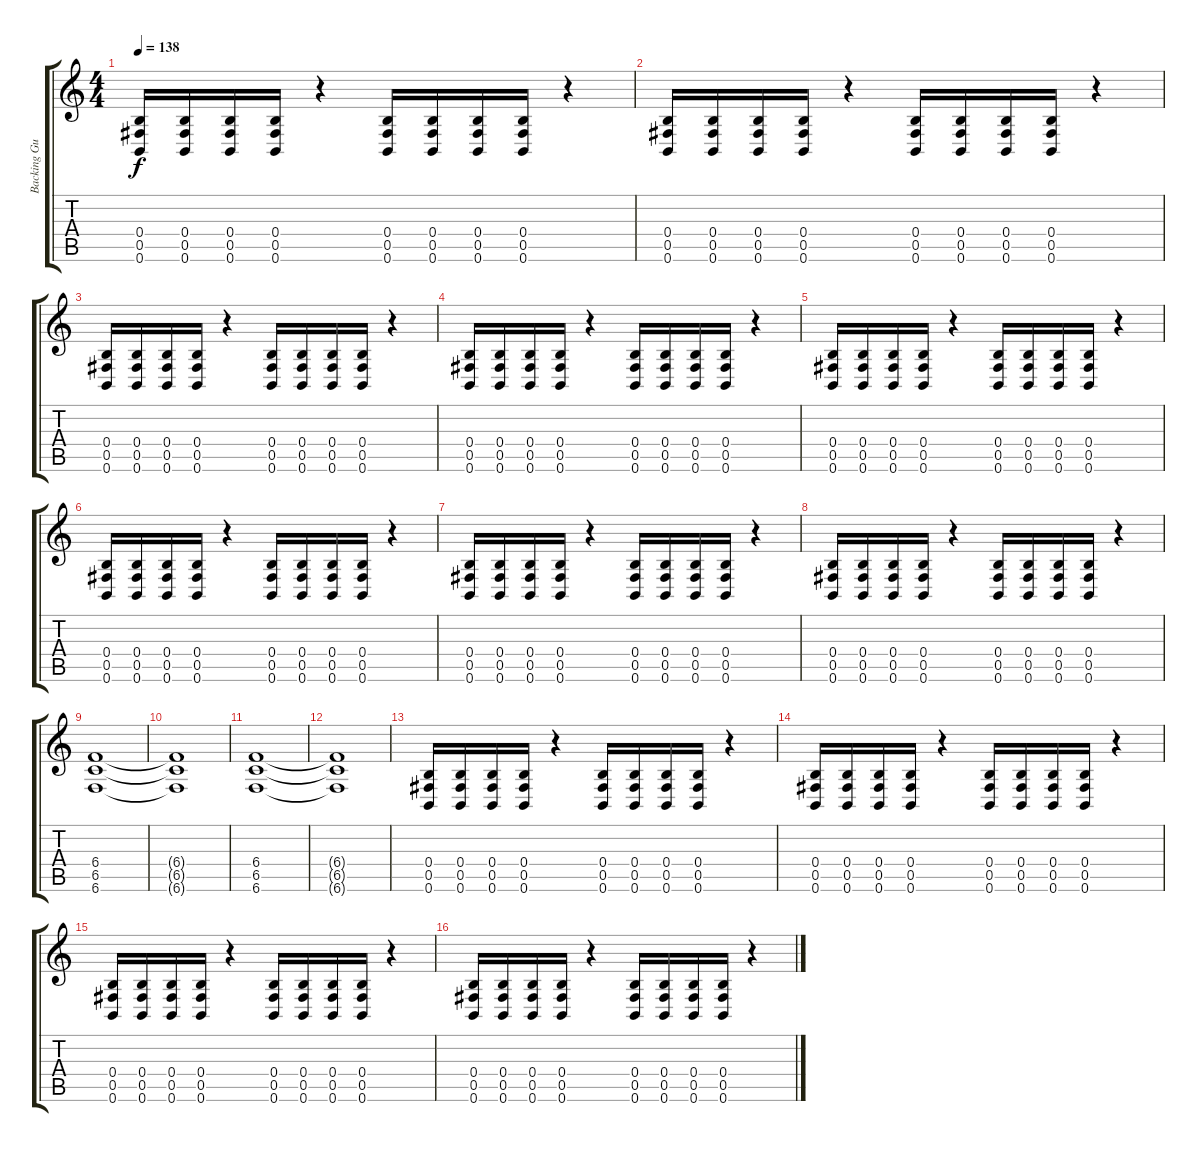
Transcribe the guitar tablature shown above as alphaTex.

\track ("Backing Guitar" "Backing Gu") {instrument distortionguitar}
\staff {score tabs}
\tuning (Db4 Ab3 E3 B2 Gb2 B1) {hide}
\ts (4 4)
\tempo 138
\clef g2
\ks c
(0.4 0.5 0.6).16{dy f} (0.4 0.5 0.6).16 (0.4 0.5 0.6).16 (0.4 0.5 0.6).16 r.4 (0.4 0.5 0.6).16 (0.4 0.5 0.6).16 (0.4 0.5 0.6).16 (0.4 0.5 0.6).16 r.4 |
(0.4 0.5 0.6).16 (0.4 0.5 0.6).16 (0.4 0.5 0.6).16 (0.4 0.5 0.6).16 r.4 (0.4 0.5 0.6).16 (0.4 0.5 0.6).16 (0.4 0.5 0.6).16 (0.4 0.5 0.6).16 r.4 |
(0.4 0.5 0.6).16 (0.4 0.5 0.6).16 (0.4 0.5 0.6).16 (0.4 0.5 0.6).16 r.4 (0.4 0.5 0.6).16 (0.4 0.5 0.6).16 (0.4 0.5 0.6).16 (0.4 0.5 0.6).16 r.4 |
(0.4 0.5 0.6).16 (0.4 0.5 0.6).16 (0.4 0.5 0.6).16 (0.4 0.5 0.6).16 r.4 (0.4 0.5 0.6).16 (0.4 0.5 0.6).16 (0.4 0.5 0.6).16 (0.4 0.5 0.6).16 r.4 |
(0.4 0.5 0.6).16 (0.4 0.5 0.6).16 (0.4 0.5 0.6).16 (0.4 0.5 0.6).16 r.4 (0.4 0.5 0.6).16 (0.4 0.5 0.6).16 (0.4 0.5 0.6).16 (0.4 0.5 0.6).16 r.4 |
(0.4 0.5 0.6).16 (0.4 0.5 0.6).16 (0.4 0.5 0.6).16 (0.4 0.5 0.6).16 r.4 (0.4 0.5 0.6).16 (0.4 0.5 0.6).16 (0.4 0.5 0.6).16 (0.4 0.5 0.6).16 r.4 |
(0.4 0.5 0.6).16 (0.4 0.5 0.6).16 (0.4 0.5 0.6).16 (0.4 0.5 0.6).16 r.4 (0.4 0.5 0.6).16 (0.4 0.5 0.6).16 (0.4 0.5 0.6).16 (0.4 0.5 0.6).16 r.4 |
(0.4 0.5 0.6).16 (0.4 0.5 0.6).16 (0.4 0.5 0.6).16 (0.4 0.5 0.6).16 r.4 (0.4 0.5 0.6).16 (0.4 0.5 0.6).16 (0.4 0.5 0.6).16 (0.4 0.5 0.6).16 r.4 |
(6.4 6.5 6.6).1 |
(6.4{t} 6.5{t} 6.6{t}).1 |
(6.4 6.5 6.6).1 |
(6.4{t} 6.5{t} 6.6{t}).1 |
(0.4 0.5 0.6).16 (0.4 0.5 0.6).16 (0.4 0.5 0.6).16 (0.4 0.5 0.6).16 r.4 (0.4 0.5 0.6).16 (0.4 0.5 0.6).16 (0.4 0.5 0.6).16 (0.4 0.5 0.6).16 r.4 |
(0.4 0.5 0.6).16 (0.4 0.5 0.6).16 (0.4 0.5 0.6).16 (0.4 0.5 0.6).16 r.4 (0.4 0.5 0.6).16 (0.4 0.5 0.6).16 (0.4 0.5 0.6).16 (0.4 0.5 0.6).16 r.4 |
(0.4 0.5 0.6).16 (0.4 0.5 0.6).16 (0.4 0.5 0.6).16 (0.4 0.5 0.6).16 r.4 (0.4 0.5 0.6).16 (0.4 0.5 0.6).16 (0.4 0.5 0.6).16 (0.4 0.5 0.6).16 r.4 |
(0.4 0.5 0.6).16 (0.4 0.5 0.6).16 (0.4 0.5 0.6).16 (0.4 0.5 0.6).16 r.4 (0.4 0.5 0.6).16 (0.4 0.5 0.6).16 (0.4 0.5 0.6).16 (0.4 0.5 0.6).16 r.4
